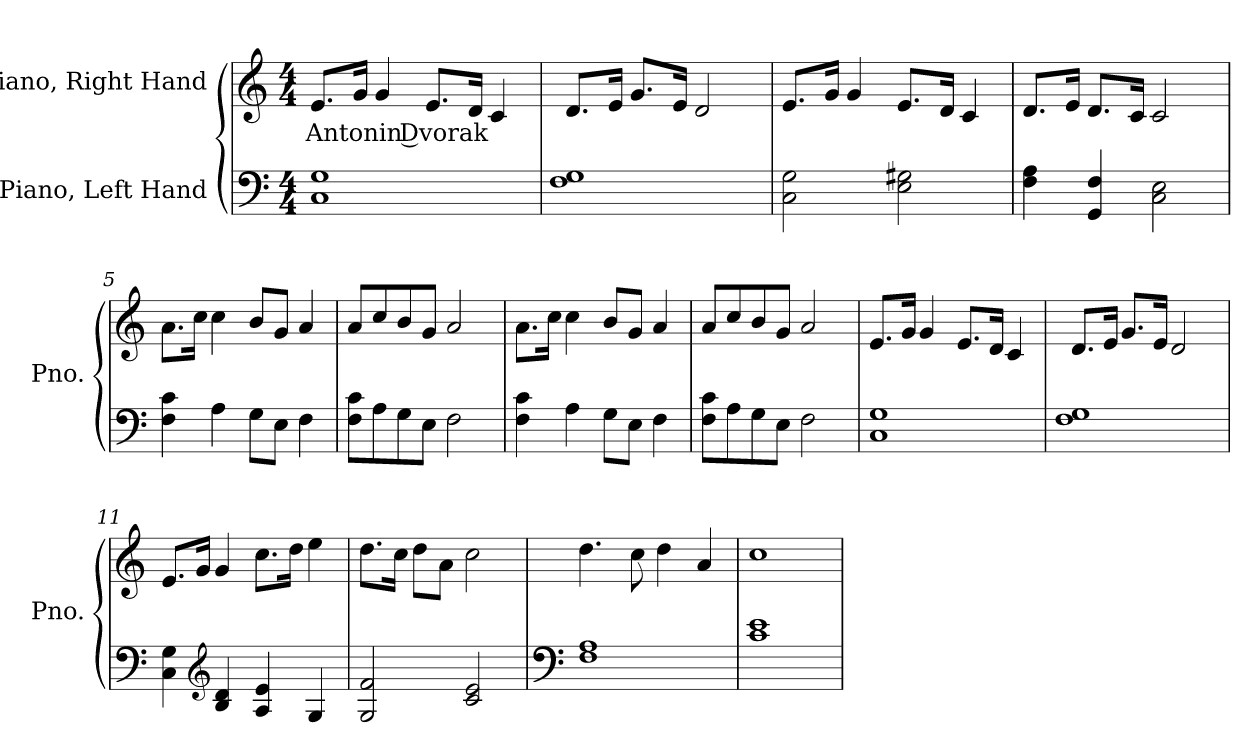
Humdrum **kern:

**kern	**kern	**text
*part2	*part1	*part1
*staff2	*staff1	*staff1
*I"Piano, Left Hand	*I"Piano, Right Hand	*
*I'Pno.	*I'Pno.	*
*clefF4	*clefG2	*
*k[]	*k[]	*
*M4/4	*M4/4	*
*MM60	*MM60	*
=1	=1	=1
!	!	!LO:LY:b
1C 1G	8.e/L	Antonin Dvorak
.	16g/Jk	.
.	4g/	.
.	8.e/L	.
.	16d/Jk	.
.	4c/	.
=2	=2	=2
1F 1G	8.d/L	.
.	16e/Jk	.
.	8.g/L	.
.	16e/Jk	.
.	2d/	.
=3	=3	=3
2C\ 2G\	8.e/L	.
.	16g/Jk	.
.	4g/	.
2E\ 2G#X\	8.e/L	.
.	16d/Jk	.
.	4c/	.
=4	=4	=4
4F\ 4A\	8.d/L	.
.	16e/Jk	.
4GG/ 4F/	8.d/L	.
.	16c/Jk	.
2C\ 2E\	2c/	.
!!LO:LB:g=z
=5	=5	=5
4F\ 4c\	8.a\L	.
.	16cc\Jk	.
4A\	4cc\	.
8G\L	8b/L	.
8E\J	8g/J	.
4F\	4a/	.
=6	=6	=6
8F\ 8c\L	8a/L	.
8A\	8cc/	.
8G\	8b/	.
8E\J	8g/J	.
2F\	2a/	.
=7	=7	=7
4F\ 4c\	8.a\L	.
.	16cc\Jk	.
4A\	4cc\	.
8G\L	8b/L	.
8E\J	8g/J	.
4F\	4a/	.
=8	=8	=8
8F\ 8c\L	8a/L	.
8A\	8cc/	.
8G\	8b/	.
8E\J	8g/J	.
2F\	2a/	.
=9	=9	=9
1C 1G	8.e/L	.
.	16g/Jk	.
.	4g/	.
.	8.e/L	.
.	16d/Jk	.
.	4c/	.
=10	=10	=10
1F 1G	8.d/L	.
.	16e/Jk	.
.	8.g/L	.
.	16e/Jk	.
.	2d/	.
!!LO:LB:g=z
=11	=11	=11
4C\ 4G\	8.e/L	.
.	16g/Jk	.
*clefG2	*	*
4B/ 4d/	4g/	.
4A/ 4e/	8.cc\L	.
.	16dd\Jk	.
4G/	4ee\	.
=12	=12	=12
2G/ 2f/	8.dd\L	.
.	16cc\Jk	.
.	8dd\L	.
.	8a\J	.
2c/ 2e/	2cc\	.
=13	=13	=13
*clefF4	*	*
1F 1A	4.dd\	.
.	8cc\	.
.	4dd\	.
.	4a/	.
=14	=14	=14
1c 1e	1cc	.
=	=	=
*-	*-	*-
